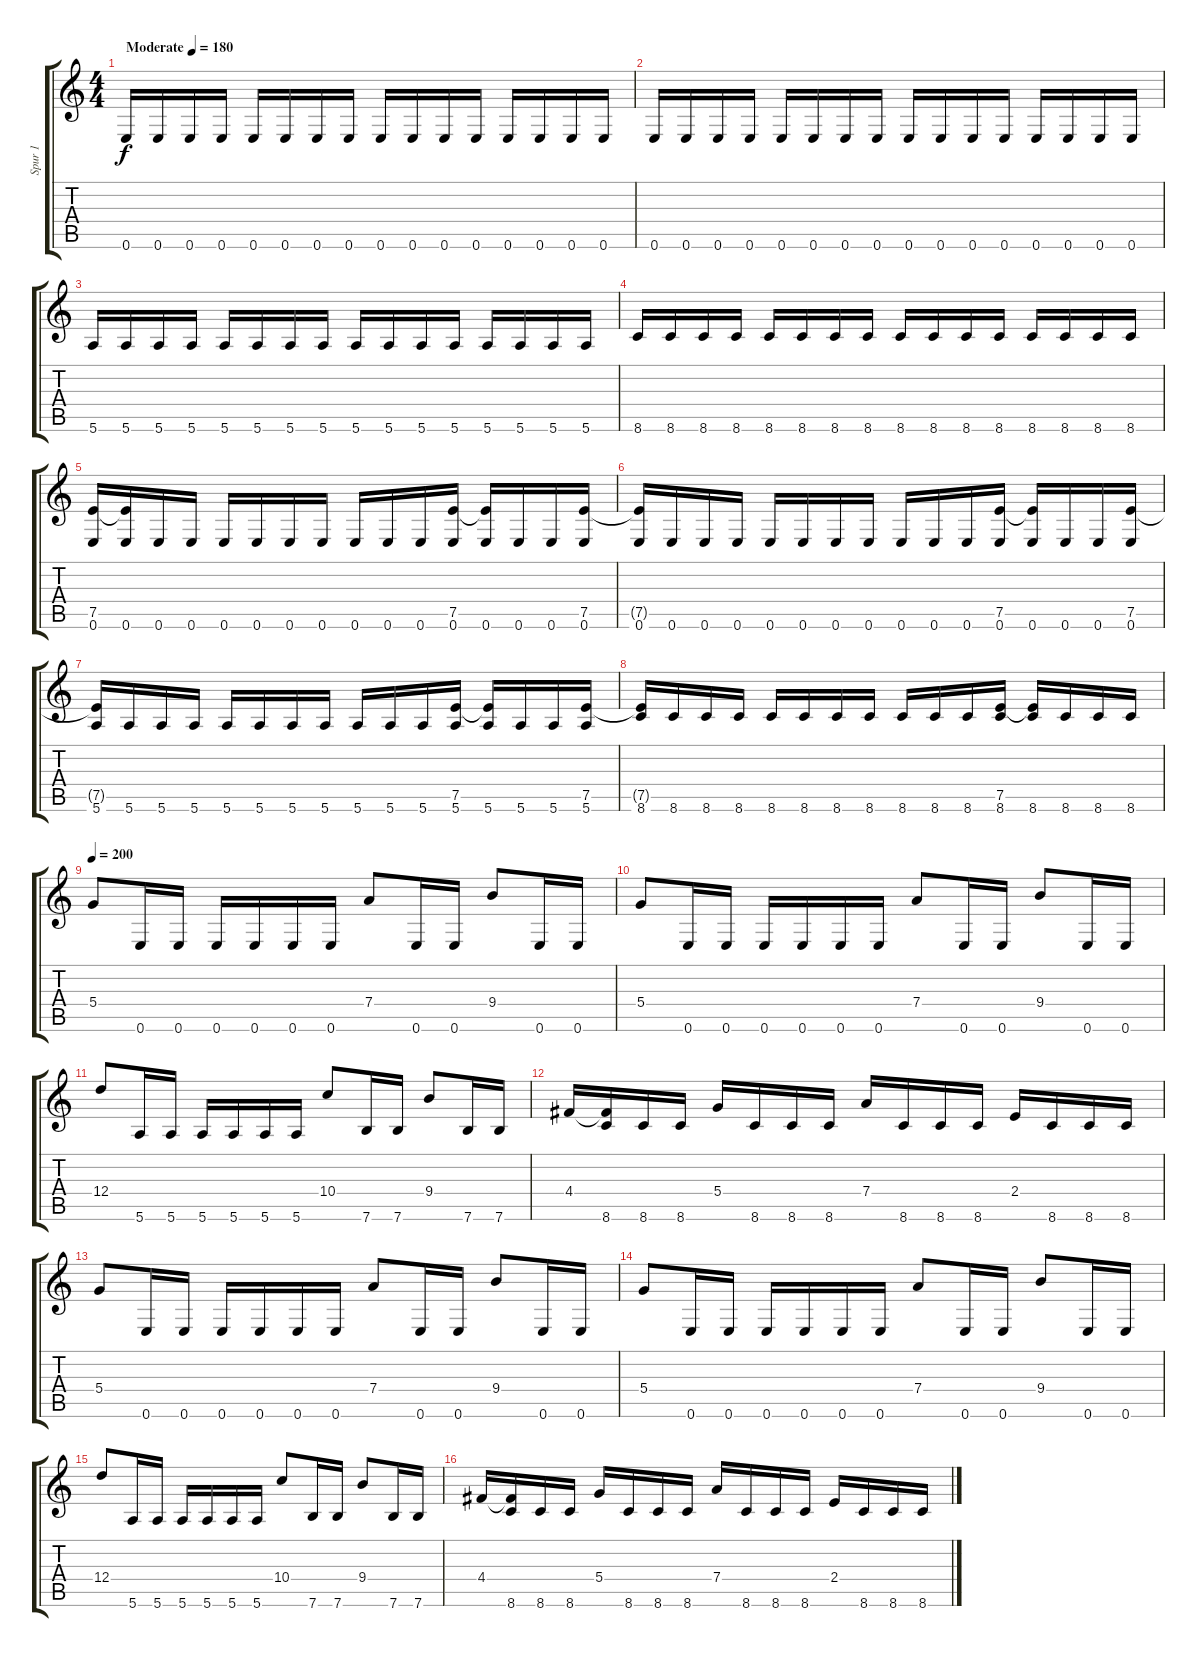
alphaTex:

\track ("Spur 1" "Spur 1") {instrument distortionguitar}
\staff {score tabs}
\tuning (E4 B3 G3 D3 A2 E2) {hide}
\ts (4 4)
\tempo (180 "Moderate")
\clef g2
\ks c
0.6.16{dy f instrument distortionguitar} 0.6.16 0.6.16 0.6.16 0.6.16 0.6.16 0.6.16 0.6.16 0.6.16 0.6.16 0.6.16 0.6.16 0.6.16 0.6.16 0.6.16 0.6.16 |
0.6.16 0.6.16 0.6.16 0.6.16 0.6.16 0.6.16 0.6.16 0.6.16 0.6.16 0.6.16 0.6.16 0.6.16 0.6.16 0.6.16 0.6.16 0.6.16 |
5.6.16 5.6.16 5.6.16 5.6.16 5.6.16 5.6.16 5.6.16 5.6.16 5.6.16 5.6.16 5.6.16 5.6.16 5.6.16 5.6.16 5.6.16 5.6.16 |
8.6.16 8.6.16 8.6.16 8.6.16 8.6.16 8.6.16 8.6.16 8.6.16 8.6.16 8.6.16 8.6.16 8.6.16 8.6.16 8.6.16 8.6.16 8.6.16 |
(7.5 0.6).16 (7.5{t} 0.6).16 0.6.16 0.6.16 0.6.16 0.6.16 0.6.16 0.6.16 0.6.16 0.6.16 0.6.16 (7.5 0.6).16 (7.5{t} 0.6).16 0.6.16 0.6.16 (7.5 0.6).16 |
(7.5{t} 0.6).16 0.6.16 0.6.16 0.6.16 0.6.16 0.6.16 0.6.16 0.6.16 0.6.16 0.6.16 0.6.16 (7.5 0.6).16 (7.5{t} 0.6).16 0.6.16 0.6.16 (7.5 0.6).16 |
(7.5{t} 5.6).16 5.6.16 5.6.16 5.6.16 5.6.16 5.6.16 5.6.16 5.6.16 5.6.16 5.6.16 5.6.16 (7.5 5.6).16 (7.5{t} 5.6).16 5.6.16 5.6.16 (7.5 5.6).16 |
(7.5{t} 8.6).16 8.6.16 8.6.16 8.6.16 8.6.16 8.6.16 8.6.16 8.6.16 8.6.16 8.6.16 8.6.16 (7.5 8.6).16 (7.5{t} 8.6).16 8.6.16 8.6.16 8.6.16 |
\tempo 200
5.4.8 0.6.16 0.6.16 0.6.16 0.6.16 0.6.16 0.6.16 7.4.8 0.6.16 0.6.16 9.4.8 0.6.16 0.6.16 |
5.4.8 0.6.16 0.6.16 0.6.16 0.6.16 0.6.16 0.6.16 7.4.8 0.6.16 0.6.16 9.4.8 0.6.16 0.6.16 |
12.4.8 5.6.16 5.6.16 5.6.16 5.6.16 5.6.16 5.6.16 10.4.8 7.6.16 7.6.16 9.4.8 7.6.16 7.6.16 |
4.4.16 (4.4{t} 8.6).16 8.6.16 8.6.16 5.4.16 8.6.16 8.6.16 8.6.16 7.4.16 8.6.16 8.6.16 8.6.16 2.4.16 8.6.16 8.6.16 8.6.16 |
5.4.8 0.6.16 0.6.16 0.6.16 0.6.16 0.6.16 0.6.16 7.4.8 0.6.16 0.6.16 9.4.8 0.6.16 0.6.16 |
5.4.8 0.6.16 0.6.16 0.6.16 0.6.16 0.6.16 0.6.16 7.4.8 0.6.16 0.6.16 9.4.8 0.6.16 0.6.16 |
12.4.8 5.6.16 5.6.16 5.6.16 5.6.16 5.6.16 5.6.16 10.4.8 7.6.16 7.6.16 9.4.8 7.6.16 7.6.16 |
4.4.16 (4.4{t} 8.6).16 8.6.16 8.6.16 5.4.16 8.6.16 8.6.16 8.6.16 7.4.16 8.6.16 8.6.16 8.6.16 2.4.16 8.6.16 8.6.16 8.6.16
